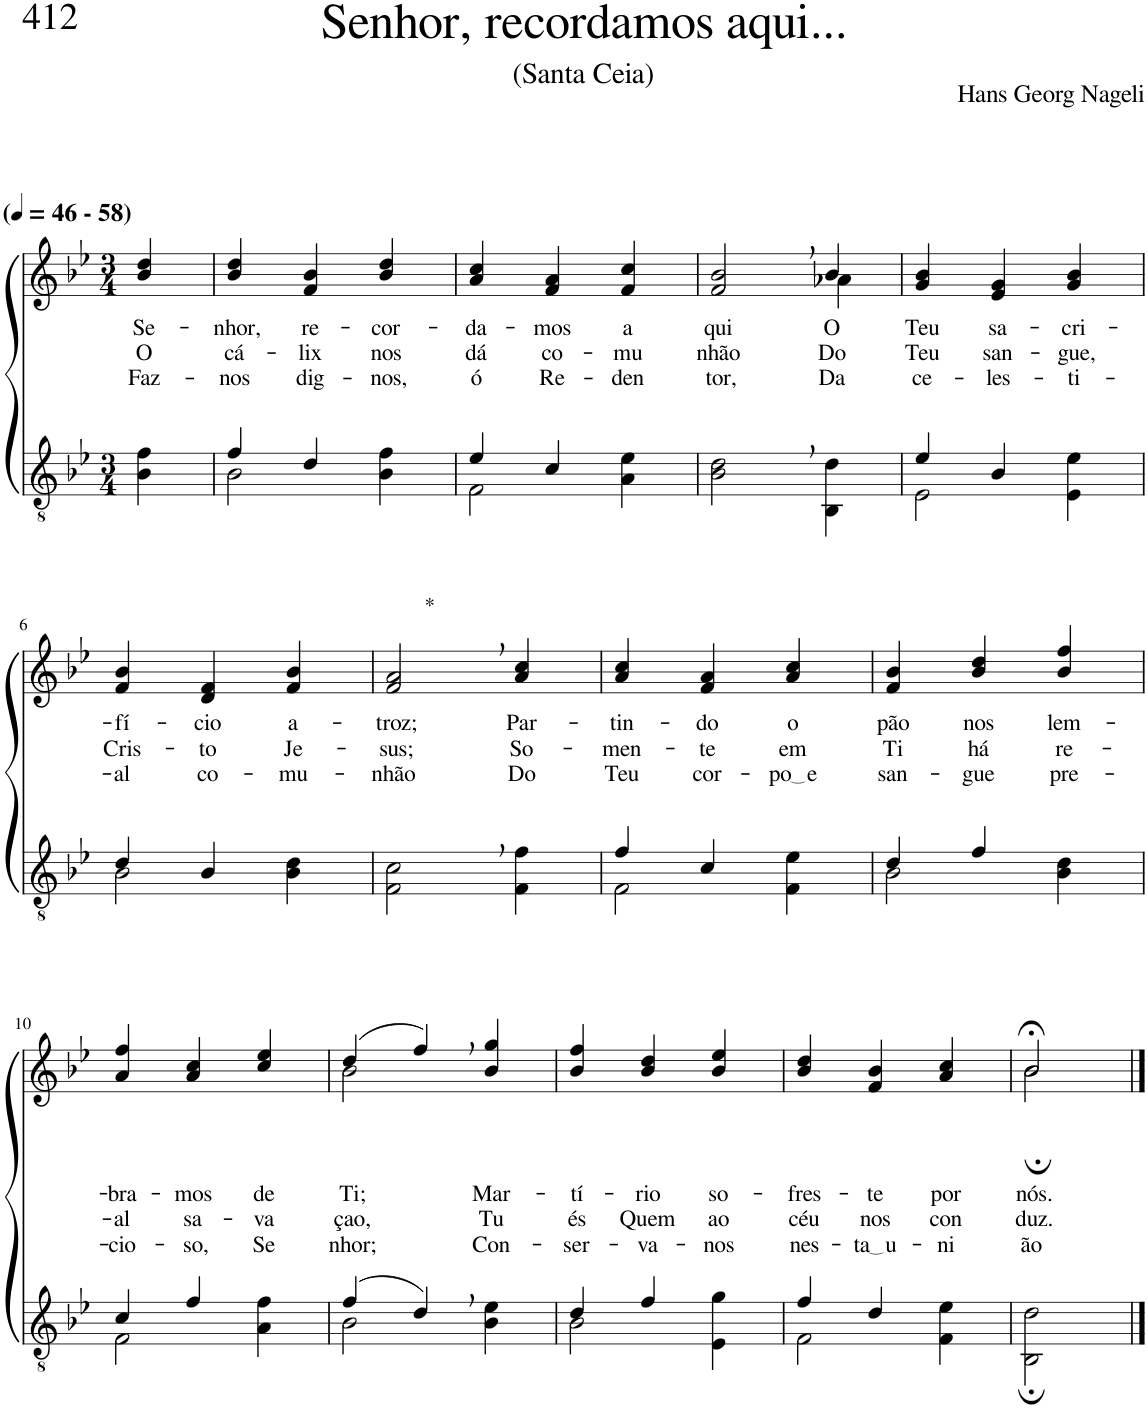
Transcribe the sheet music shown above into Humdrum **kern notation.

**kern	**kern	**text	**text	**text
*part2	*part1	*part1	*part1	*part1
*staff2	*staff1	*staff1	*staff1	*staff1
*I"Parte III e IV	*I"Parte I e II	*	*	*
*clefGv2	*clefG2	*	*	*
*Trd3c5	*Trd3c5	*	*	*
*k[b-e-]	*k[b-e-]	*	*	*
*M3/4	*M3/4	*	*	*
*MM46	*MM46	*	*	*
=1	=1	=1	=1	=1
!	!LO:TX:a:B:t=(	!	!	!
!	!LO:TX:a:B:t=- 58)	!	!	!
!	!	!LO:LY:b	!LO:LY:b	!LO:LY:b
4B-\ 4f\	4b-/ 4dd/	Se-	O	Faz-
=2	=2	=2	=2	=2
*^	*	*	*	*
!	!	!	!LO:LY:b	!LO:LY:b	!LO:LY:b
4f/	2B-\	4b-/ 4dd/	-nhor,	cá-	-nos
!	!	!	!LO:LY:b	!LO:LY:b	!LO:LY:b
4d/	.	4f/ 4b-/	re-	-lix	dig-
!	!	!	!LO:LY:b	!LO:LY:b	!LO:LY:b
4ryy	4B-\ 4f\	4b-/ 4dd/	-cor-	nos	-nos,
=3	=3	=3	=3	=3	=3
!	!	!	!LO:LY:b	!LO:LY:b	!LO:LY:b
4e-/	2F\	4a/ 4cc/	-da-	dá	ó
!	!	!	!LO:LY:b	!LO:LY:b	!LO:LY:b
4c/	.	4f/ 4a/	-mos	co-	Re-
!	!	!	!LO:LY:b	!LO:LY:b	!LO:LY:b
4ryy	4A\ 4e-\	4f/ 4cc/	a-	-mu-	-den-
=4	=4	=4	=4	=4	=4
*	*	*^	*	*	*
!	!	!	!	!LO:LY:b	!LO:LY:b	!LO:LY:b
*v	*v	*	*	*	*	*
2B-\, 2d\,	2ryy	2f/ 2b-/	-qui	-nhão	-tor,
!	!	!	!LO:LY:b	!LO:LY:b	!LO:LY:b
4BB-\ 4d\	4a-X\	4b-/	O	Do	Da
=5	=5	=5	=5	=5	=5
*^	*	*	*	*	*
!	!	!	!	!LO:LY:b	!LO:LY:b	!LO:LY:b
*	*	*v	*v	*	*	*
4e-/	2E-\	4g/ 4b-/	Teu	Teu	ce-
!	!	!	!LO:LY:b	!LO:LY:b	!LO:LY:b
4B-/	.	4e-/ 4g/	sa-	san-	-les-
!	!	!	!LO:LY:b	!LO:LY:b	!LO:LY:b
4ryy	4E-\ 4e-\	4g/ 4b-/	-cri-	-gue,	-ti-
!!LO:LB:g=z
=6	=6	=6	=6	=6	=6
!	!	!	!LO:LY:b	!LO:LY:b	!LO:LY:b
4d/	2B-\	4f/ 4b-/	-fí-	Cris-	-al
!	!	!	!LO:LY:b	!LO:LY:b	!LO:LY:b
4B-/	.	4d/ 4f/	-cio	-to	co-
!	!	!	!LO:LY:b	!LO:LY:b	!LO:LY:b
4ryy	4B-\ 4d\	4f/ 4b-/	a-	Je-	-mu-
=7	=7	=7	=7	=7	=7
!	!	!LO:TX:a:t=*	!	!	!
!	!	!	!LO:LY:b	!LO:LY:b	!LO:LY:b
*v	*v	*	*	*	*
2F\, 2c\,	2f/, 2a/,	-troz;	-sus;	-nhão
!	!	!LO:LY:b	!LO:LY:b	!LO:LY:b
4F\ 4f\	4a/ 4cc/	Par-	So-	Do
=8	=8	=8	=8	=8
*^	*	*	*	*
!	!	!	!LO:LY:b	!LO:LY:b	!LO:LY:b
4f/	2F\	4a/ 4cc/	-tin-	-men-	Teu
!	!	!	!LO:LY:b	!LO:LY:b	!LO:LY:b
4c/	.	4f/ 4a/	-do	-te	cor-
!	!	!	!LO:LY:b	!LO:LY:b	!LO:LY:b
4ryy	4F\ 4e-\	4a/ 4cc/	o	em	po e
=9	=9	=9	=9	=9	=9
!	!	!	!LO:LY:b	!LO:LY:b	!LO:LY:b
4d/	2B-\	4f/ 4b-/	pão	Ti	san-
!	!	!	!LO:LY:b	!LO:LY:b	!LO:LY:b
4f/	.	4b-/ 4dd/	nos	há	-gue
!	!	!	!LO:LY:b	!LO:LY:b	!LO:LY:b
4ryy	4B-\ 4d\	4b-/ 4ff/	lem-	re-	pre-
!!LO:LB:g=z
=10	=10	=10	=10	=10	=10
!	!	!	!LO:LY:b	!LO:LY:b	!LO:LY:b
4c/	2F\	4a/ 4ff/	-bra-	-al	-cio-
!	!	!	!LO:LY:b	!LO:LY:b	!LO:LY:b
4f/	.	4a/ 4cc/	-mos	sa-	-so,
!	!	!	!LO:LY:b	!LO:LY:b	!LO:LY:b
4ryy	4A\ 4f\	4cc/ 4ee-/	de	-va-	Se-
=11	=11	=11	=11	=11	=11
*	*	*^	*	*	*
!	!	!	!	!LO:LY:b	!LO:LY:b	!LO:LY:b
(4f/	2B-\	(4dd/	2b-\	Ti;	-çao,	-nhor;
4d,/)	.	4ff,/)	.	.	.	.
!	!	!	!	!LO:LY:b	!LO:LY:b	!LO:LY:b
4ryy	4B-\ 4e-\	4b-/ 4gg/	4ryy	Mar-	Tu	Con-
=12	=12	=12	=12	=12	=12	=12
!	!	!	!	!LO:LY:b	!LO:LY:b	!LO:LY:b
*	*	*v	*v	*	*	*
4d/	2B-\	4b-/ 4ff/	-tí-	és	-ser-
!	!	!	!LO:LY:b	!LO:LY:b	!LO:LY:b
4f/	.	4b-/ 4dd/	-rio	Quem	-va-
!	!	!	!LO:LY:b	!LO:LY:b	!LO:LY:b
4ryy	4E-\ 4g\	4b-/ 4ee-/	so-	ao	-nos
=13	=13	=13	=13	=13	=13
!	!	!	!LO:LY:b	!LO:LY:b	!LO:LY:b
4f/	2F\	4b-/ 4dd/	-fres-	céu	nes-
!	!	!	!LO:LY:b	!LO:LY:b	!LO:LY:b
4d/	.	4f/ 4b-/	-te	nos	ta u
!	!	!	!LO:LY:b	!LO:LY:b	!LO:LY:b
4ryy	4F\ 4e-\	4a/ 4cc/	por	con-	-ni-
=14	=14	=14	=14	=14	=14
*	*	*^	*	*	*
!	!	!	!	!LO:LY:b	!LO:LY:b	!LO:LY:b
*v	*v	*	*	*	*	*
2BB-\; 2d\;	2b-;</	2b-;\	nós.	-duz.	-ão
*	*v	*v	*	*	*
==	==	==	==	==
*-	*-	*-	*-	*-
